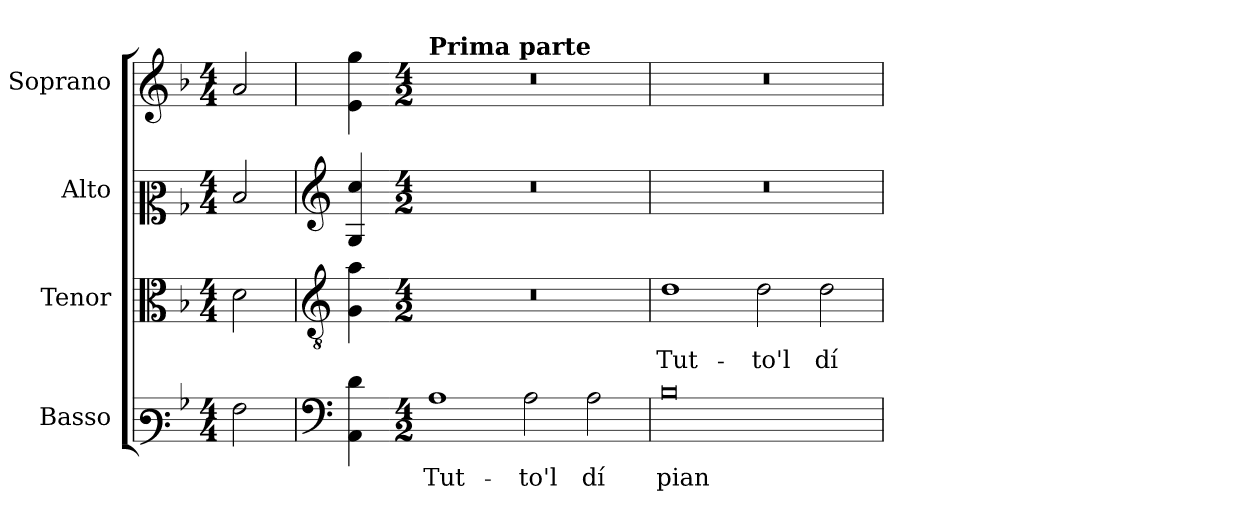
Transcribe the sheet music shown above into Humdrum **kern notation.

**kern	**text	**kern	**text	**kern	**kern
*part4	*part4	*part3	*part3	*part2	*part1
*staff4	*staff4	*staff3	*staff3	*staff2	*staff1
*I"Basso	*	*I"Tenor	*	*I"Alto	*I"Soprano
*	*	*I'T.	*	*I'A.	*I'Sop.
!!LO:PB:g=z
*clefF3	*	*clefC3	*	*clefC2	*clefG2
*	*	*ITrd7c12	*	*	*
*k[b-]	*	*k[b-]	*	*k[b-]	*k[b-]
*F:	*	*F:	*	*F:	*F:
*M4/4	*	*M4/4	*	*M4/4	*M4/4
=1	=1	=1	=1	=1	=1
!LO:N:head=open	!	!LO:N:head=open	!	!LO:N:head=open	!LO:N:head=open
2Ai\	.	2Di\	.	2di/	2ai/
=2	=2	=2	=2	=2	=2
*clefF4	*	*clefGv2	*	*clefG2	*
4AAi\ 4di	.	4GGi\ 4Ai	.	4Gi/ 4cci	4ei\ 4ggi
=3-	=3-	=3-	=3-	=3-	=3-
*M4/2	*	*M4/2	*	*M4/2	*M4/2
!	!	!	!	!	!LO:TX:a:B:t=Prima parte
!	!LO:LY:b:color=#000000	!LO:N:vis=1	!	!LO:N:vis=1	!LO:N:vis=1
1Ai	Tut-	0r	.	0r	0r
!	!LO:LY:b:color=#000000	!	!	!	!
2Ai\	-to'l	.	.	.	.
!	!LO:LY:b:color=#000000	!	!	!	!
2Ai\	dí	.	.	.	.
=4	=4	=4	=4	=4	=4
!	!LO:LY:b:color=#000000	!	!	!	!
!	!	!	!LO:LY:b:color=#000000	!LO:N:vis=1	!LO:N:vis=1
0B-i	pian-	1Di	Tut-	0r	0r
!	!	!	!LO:LY:b:color=#000000	!	!
.	.	2Di\	-to'l	.	.
!	!	!	!LO:LY:b:color=#000000	!	!
.	.	2Di\	dí	.	.
=	=	=	=	=	=
*-	*-	*-	*-	*-	*-
